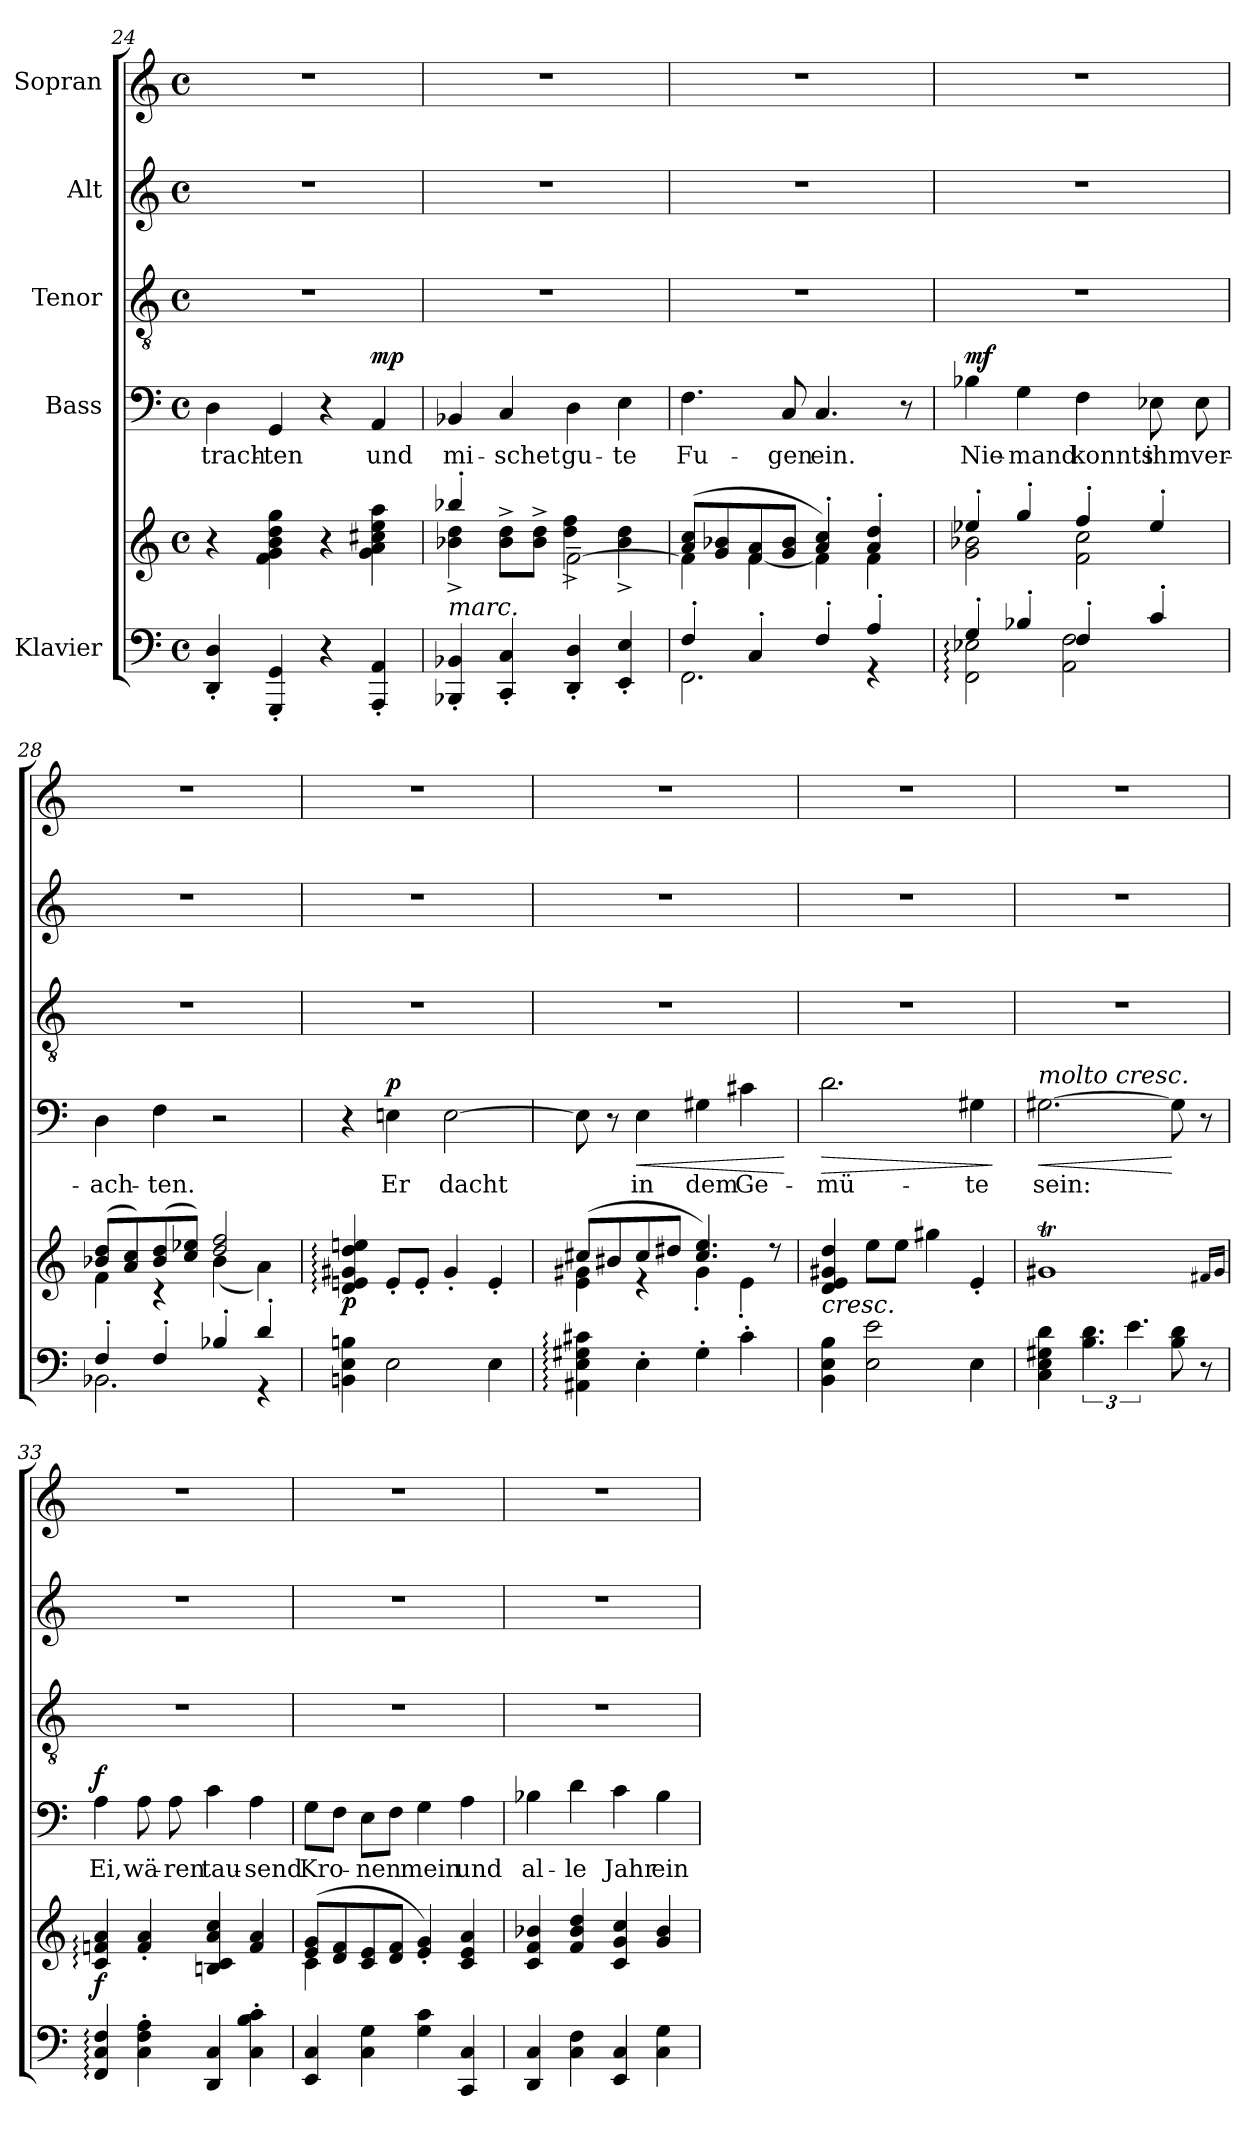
**kern	**kern	**dynam	**kern	**text	**dynam	**kern	**kern	**kern
*part5	*part5	*part5	*part4	*part4	*part4	*part3	*part2	*part1
*staff6	*staff5	*staff5/6	*staff4	*staff4	*staff4	*staff3	*staff2	*staff1
*I"Klavier	*	*	*I"Bass	*	*	*I"Tenor	*I"Alt	*I"Sopran
*clefF4	*clefG2	*	*clefF4	*	*	*clefGv2	*clefG2	*clefG2
*k[]	*k[]	*	*k[]	*	*	*k[]	*k[]	*k[]
*M4/4	*M4/4	*	*M4/4	*	*	*M4/4	*M4/4	*M4/4
*met(c)	*met(c)	*	*met(c)	*	*	*met(c)	*met(c)	*met(c)
=24	=24	=24	=24	=24	=24	=24	=24	=24
!	!	!	!	!LO:LY:b	!	!	!	!
4DD/' 4D/'	4r	.	4D\	-trach-	.	1r	1r	1r
!	!	!	!	!LO:LY:b	!	!	!	!
4GGG/' 4GG/'	4f\< 4g\< 4b\< 4dd\< 4gg\<	.	4GG/	-ten	.	.	.	.
4r	4r	.	4r	.	.	.	.	.
!	!	!	!	!LO:LY:b	!LO:DY:a	!	!	!
4AAA/' 4AA/'	4g\< 4a\< 4cc#X\< 4ee\< 4aa\<	.	4AA/	und	mp	.	.	.
!!LO:LB:g=z
=25	=25	=25	=25	=25	=25	=25	=25	=25
*	*^	*	*	*	*	*	*	*
!LO:TX:a:i:t=marc.	!	!	!	!	!	!	!	!	!
!	!	!	!	!	!LO:LY:b	!	!	!	!
4BBB-X/' 4BB-X/'	4bb-X'/	4b-X\^ 4dd\^	.	4BB-X/	mi-	.	1r	1r	1r
!	!	!	!	!	!LO:LY:b	!	!	!	!
4CC/' 4C/'	4ryy	8b-\^ 8dd\^L	.	4C/	-schet	.	.	.	.
.	.	8b-\^ 8dd\^J	.	.	.	.	.	.	.
!	!	!	!	!	!LO:LY:b	!	!	!	!
4DD/' 4D/'	[2f~\	4dd\^ 4ff\^	.	4D\	gu-	.	.	.	.
!	!	!	!	!	!LO:LY:b	!	!	!	!
4EE/' 4E/'	.	4b-\^ 4dd\^	.	4E\	-te	.	.	.	.
=26	=26	=26	=26	=26	=26	=26	=26	=26	=26
*^	*	*	*	*	*	*	*	*	*
!	!	!	!	!	!	!LO:LY:b	!	!	!	!
4F'/	2.FF\	(>8a/ 8cc/L	4f\]	.	4.F\	Fu-	.	1r	1r	1r
.	.	8g/ 8b-X/	.	.	.	.	.	.	.	.
4C'/	.	8f/ 8a/	[4f\	.	.	.	.	.	.	.
!	!	!	!	!	!	!LO:LY:b	!	!	!	!
.	.	8g/ 8b-/J	.	.	8C/	-gen	.	.	.	.
!	!	!	!	!	!	!LO:LY:b	!	!	!	!
4F'/	.	4a/' 4cc/')	4f\]	.	4.C/	ein.	.	.	.	.
4A'/	4r	4a/' 4dd/'	4f\	.	.	.	.	.	.	.
.	.	.	.	.	8r	.	.	.	.	.
=27	=27	=27	=27	=27	=27	=27	=27	=27	=27	=27
!	!	!	!	!	!	!LO:LY:b	!LO:DY:a	!	!	!
4G'/	2FF\: 2E-X\:	4ee-X'/	2g\: 2b-X\:	.	4B-X\	Nie-	mf	1r	1r	1r
!	!	!	!	!	!	!LO:LY:b	!	!	!	!
4B-X'/	.	4gg'/	.	.	4G\	-mand	.	.	.	.
!	!	!	!	!	!	!LO:LY:b	!	!	!	!
4F'/	2AA\ 2F\	4ff'/	2f\ 2cc\	.	4F\	konnts	.	.	.	.
!	!	!	!	!	!	!LO:LY:b	!	!	!	!
4c'/	.	4ee-'/	.	.	8E-X\	ihm	.	.	.	.
!	!	!	!	!	!	!LO:LY:b	!	!	!	!
.	.	.	.	.	8E-\	ver-	.	.	.	.
=28	=28	=28	=28	=28	=28	=28	=28	=28	=28	=28
!	!	!	!	!	!	!LO:LY:b	!	!	!	!
4F'/	2.BB-X\	(>8b-X/ 8dd/L	4f\	.	4D\	-ach-	.	1r	1r	1r
.	.	8a/ 8cc/)	.	.	.	.	.	.	.	.
!	!	!	!	!	!	!LO:LY:b	!	!	!	!
4F'/	.	(>8b-/ 8dd/	4r	.	4F\	-ten.	.	.	.	.
.	.	8cc/ 8ee-X/J)	.	.	.	.	.	.	.	.
4B-X'/	.	2dd/ 2ff/	(<4b-\	.	2r	.	.	.	.	.
4d'/	4r	.	4a\)	.	.	.	.	.	.	.
!!LO:PB:g=z
=29	=29	=29	=29	=29	=29	=29	=29	=29	=29	=29
!	!	!	!	!LO:DY:b	!	!	!	!	!	!
*v	*v	*	*	*	*	*	*	*	*	*
*	*v	*v	*	*	*	*	*	*	*
4BBn\ 4E\ 4Bn\	4d/: 4en/: 4g#X/: 4dd/: 4een/:	p	4r	.	.	1r	1r	1r
!	!	!	!	!LO:LY:b	!LO:DY:a	!	!	!
2E\	8e'/L	.	4En\	Er	p	.	.	.
.	8e'/J	.	.	.	.	.	.	.
!	!	!	!	!LO:LY:b	!	!	!	!
.	4g#'/	.	[2E\	dacht	.	.	.	.
4E\	4e'/	.	.	.	.	.	.	.
=30	=30	=30	=30	=30	=30	=30	=30	=30
*	*^	*	*	*	*	*	*	*
4AA#X\: 4E\: 4G#X\: 4c#X\:	(>8cc#X/L	4e\ 4g#X\	.	8E\]	.	.	1r	1r	1r
.	8b#X/	.	.	8r	.	.	.	.	.
!	!	!	!	!	!LO:LY:b	!LO:HP:b	!	!	!
4E'\	8cc#/	4r	.	4E\	in	<	.	.	.
.	8dd#X/J	.	.	.	.	.	.	.	.
!	!	!	!	!	!LO:LY:b	!	!	!	!
4G#'\	4.cc#/ 4.ee/)	4g#'\	.	4G#X\	dem	.	.	.	.
!	!	!	!	!	!LO:LY:b	!	!	!	!
4c#'\	.	4e'\	.	4c#X\	Ge-	.	.	.	.
.	8r	.	.	.	.	.	.	.	.
*	*v	*v	*	*	*	*	*	*	*
.	.	.	.	.	[	.	.	.
=31	=31	=31	=31	=31	=31	=31	=31	=31
!	!LO:TX:b:i:t=cresc.	!	!	!	!	!	!	!
!	!	!	!	!LO:LY:b	!LO:HP:b	!	!	!
4BB\ 4E\ 4B\	4d/ 4e/ 4g#X/ 4dd/	.	2.d\	-mü-	>	1r	1r	1r
2E\ 2e\	8ee\L	.	.	.	.	.	.	.
.	8ee\J	.	.	.	.	.	.	.
.	4gg#X\	.	.	.	.	.	.	.
!	!	!	!	!LO:LY:b	!	!	!	!
4E\	4e'/	.	4G#X\	-te	.	.	.	.
.	.	.	.	.	]	.	.	.
=32	=32	=32	=32	=32	=32	=32	=32	=32
!	!	!	!LO:TX:a:i:t=molto cresc.	!	!	!	!	!
!	!	!	!	!LO:LY:b	!LO:HP:b	!	!	!
4C\ 4E\ 4G#X\ 4d\	1g#Xt	.	[2.G#X\	sein:	<	1r	1r	1r
6.B\ 6.d\	.	.	.	.	.	.	.	.
6.e\	.	.	.	.	.	.	.	.
8B\ 8d\	.	.	8G#\]	.	[	.	.	.
8r	.	.	8r	.	.	.	.	.
.	16qf#X/LL	.	.	.	.	.	.	.
.	16qg#/JJ	.	.	.	.	.	.	.
!!LO:LB:g=z
=33	=33	=33	=33	=33	=33	=33	=33	=33
!	!	!LO:DY:b	!	!LO:LY:b	!LO:DY:a	!	!	!
4FF/: 4C/: 4F/:	4c/: 4fn/: 4a/:	f	4A\	Ei,	f	1r	1r	1r
!	!	!	!	!LO:LY:b	!	!	!	!
4C\' 4F\' 4A\'	4f/' 4a/'	.	8A\	wä-	.	.	.	.
!	!	!	!	!LO:LY:b	!	!	!	!
.	.	.	8A\	-ren	.	.	.	.
!	!	!	!	!LO:LY:b	!	!	!	!
4DD/ 4C/	4Bn/< 4c/< 4a/< 4cc/<	.	4c\	tau-	.	.	.	.
!	!	!	!	!LO:LY:b	!	!	!	!
4C\' 4B\' 4c\'	4f/ 4a/	.	4A\	-send	.	.	.	.
=34	=34	=34	=34	=34	=34	=34	=34	=34
*	*^	*	*	*	*	*	*	*
!	!	!	!	!	!LO:LY:b	!	!	!	!
4EE/ 4C/	(>8e/ 8g/L	4c\	.	8G\L	Kro-	.	1r	1r	1r
.	8d/ 8f/	.	.	8F\J	.	.	.	.	.
!	!	!	!	!	!LO:LY:b	!	!	!	!
4C\ 4G\	8c/ 8e/	2.ryy	.	8E\L	-nen	.	.	.	.
.	8d/ 8f/J	.	.	8F\J	.	.	.	.	.
!	!	!	!	!	!LO:LY:b	!	!	!	!
4G\ 4c\	4e/' 4g/')	.	.	4G\	mein	.	.	.	.
!	!	!	!	!	!LO:LY:b	!	!	!	!
4CC/ 4C/	4c/ 4e/ 4a/	.	.	4A\	und	.	.	.	.
*	*v	*v	*	*	*	*	*	*	*
=35	=35	=35	=35	=35	=35	=35	=35	=35
!	!	!	!	!LO:LY:b	!	!	!	!
4DD/ 4C/	4c/ 4f/ 4b-X/	.	4B-X\	al-	.	1r	1r	1r
!	!	!	!	!LO:LY:b	!	!	!	!
4C\ 4F\	4f/ 4b-/ 4dd/	.	4d\	-le	.	.	.	.
!	!	!	!	!LO:LY:b	!	!	!	!
4EE/ 4C/	4c/ 4g/ 4cc/	.	4c\	Jahr	.	.	.	.
!	!	!	!	!LO:LY:b	!	!	!	!
4C\ 4G\	4g/ 4b-/	.	4B-\	ein	.	.	.	.
=	=	=	=	=	=	=	=	=
*-	*-	*-	*-	*-	*-	*-	*-	*-
